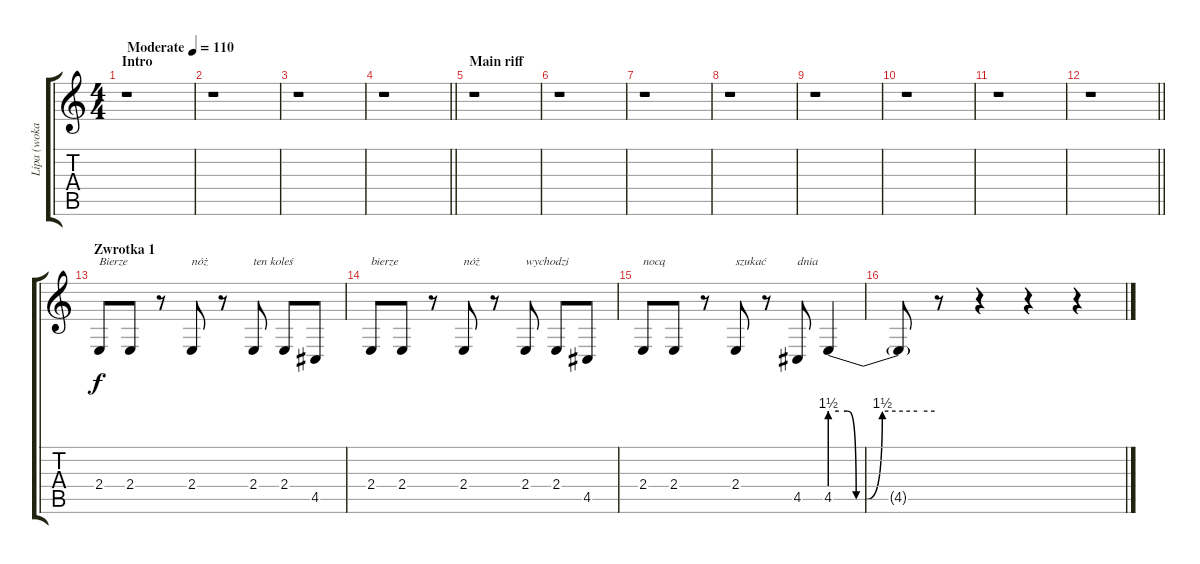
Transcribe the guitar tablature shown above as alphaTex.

\track ("Lipa (wokal)" "Lipa (woka") {instrument trombone}
\staff {score tabs}
\tuning (E4 B3 G3 D3 A2 E2) {hide}
\ts (4 4)
\section ("" "Intro")
\tempo (110 "Moderate")
\clef g2
\ks c
r.1{dy f instrument trombone} |
r.1 |
r.1 |
\barLineRight lightlight
r.1 |
\section ("" "Main riff")
r.1 |
r.1 |
r.1 |
r.1 |
r.1 |
r.1 |
r.1 |
\barLineRight lightlight
r.1 |
\section ("" "Zwrotka 1")
2.4.8{txt "Bierze"} 2.4.8 r.8 2.4.8{txt "nóż"} r.8 2.4.8{txt "ten koleś"} 2.4.8 4.5.8 |
2.4.8{txt "bierze"} 2.4.8 r.8 2.4.8{txt "nóż"} r.8 2.4.8{txt "wychodzi"} 2.4.8 4.5.8 |
2.4.8{txt "nocą"} 2.4.8 r.8 2.4.8{txt "szukać "} r.8 4.5.8{txt "dnia"} 4.5{be (custom 0 6 5 6 10 6 15 0 20 0 30 6 50 6 60 6)}.4 |
4.5{t}.8 r.8 r.4 r.4 r.4
